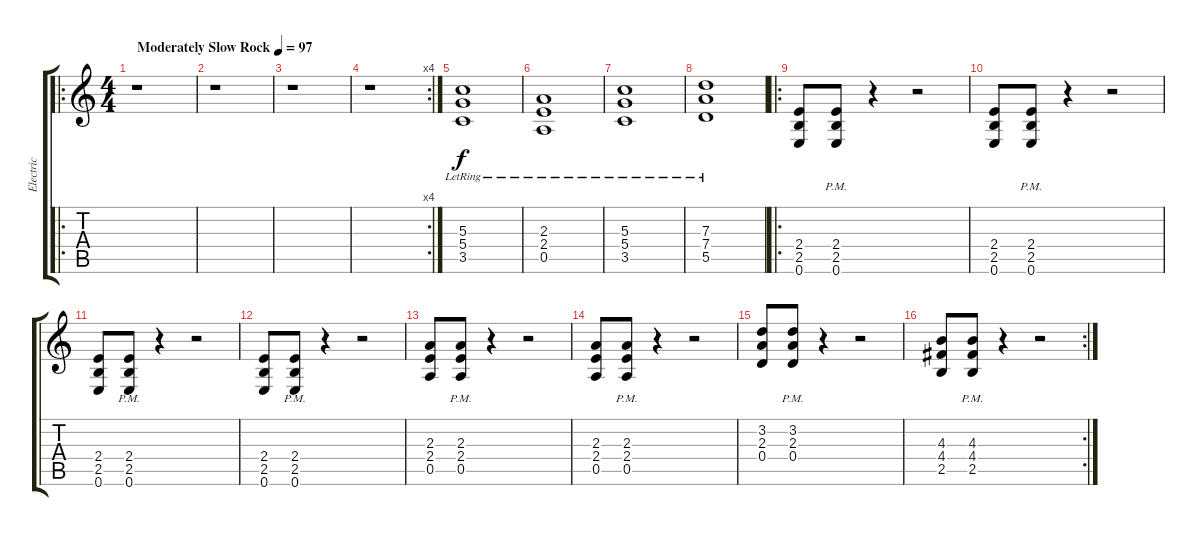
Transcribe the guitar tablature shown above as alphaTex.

\track ("Electric" "Electric") {instrument distortionguitar}
\staff {score tabs}
\tuning (E4 B3 G3 D3 A2 E2) {hide}
\ro
\ts (4 4)
\tempo (97 "Moderately Slow Rock")
\clef g2
\ks c
r.1{dy f instrument distortionguitar} |
r.1 |
r.1 |
\rc 4
r.1 |
(5.3{lr} 5.4 3.5).1 |
(2.3{lr} 2.4 0.5).1 |
(5.3{lr} 5.4 3.5).1 |
(7.3{lr} 7.4 5.5).1 |
\ro
(2.4 2.5 0.6).8 (2.4 2.5 0.6{pm}).8 r.4 r.2 |
(2.4 2.5 0.6).8 (2.4 2.5 0.6{pm}).8 r.4 r.2 |
(2.4 2.5 0.6).8 (2.4 2.5 0.6{pm}).8 r.4 r.2 |
(2.4 2.5 0.6).8 (2.4 2.5 0.6{pm}).8 r.4 r.2 |
(2.3 2.4 0.5).8 (2.3 2.4 0.5{pm}).8 r.4 r.2 |
(2.3 2.4 0.5).8 (2.3 2.4 0.5{pm}).8 r.4 r.2 |
(3.2 2.3 0.4).8 (3.2 2.3 0.4{pm}).8 r.4 r.2 |
\rc 2
(4.3 4.4 2.5).8 (4.3 4.4 2.5{pm}).8 r.4 r.2
